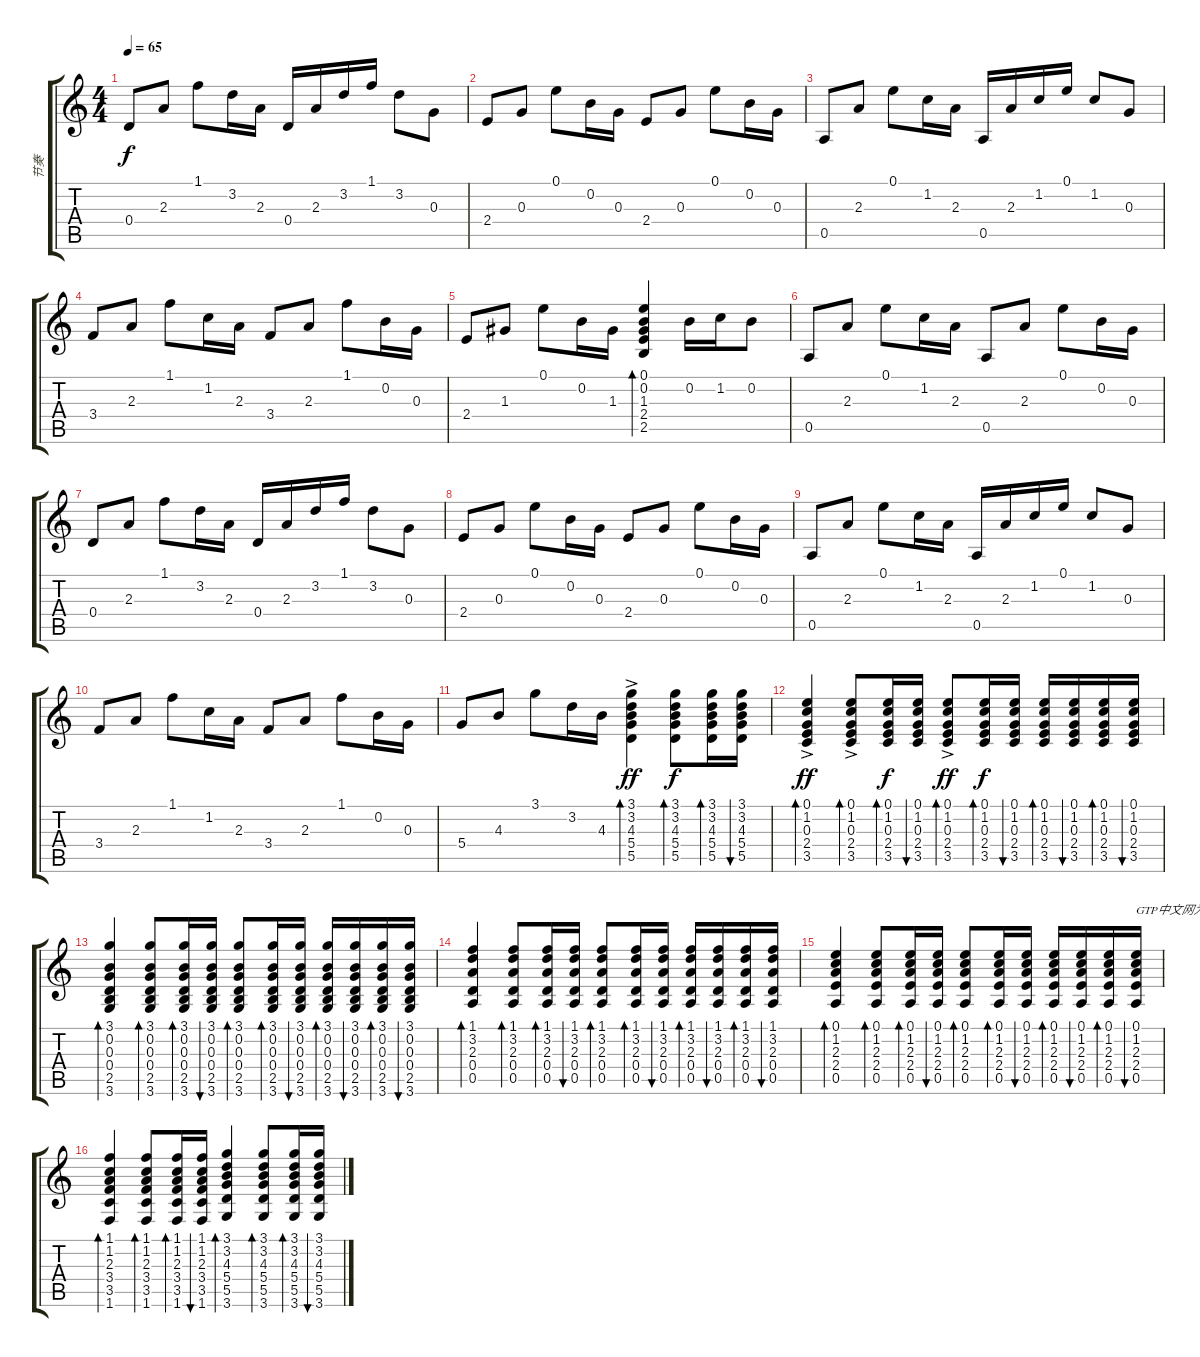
\track ("节奏 " "节奏 ") {instrument acousticguitarnylon}
\staff {score tabs}
\tuning (E4 B3 G3 D3 A2 E2) {hide}
\ts (4 4)
\tempo 65
\clef g2
\ks c
0.4.8{dy f} 2.3.8 1.1.8 3.2.16 2.3.16 0.4.16 2.3.16 3.2.16 1.1.16 3.2.8 0.3.8 |
2.4.8 0.3.8 0.1.8 0.2.16 0.3.16 2.4.8 0.3.8 0.1.8 0.2.16 0.3.16 |
0.5.8 2.3.8 0.1.8 1.2.16 2.3.16 0.5.16 2.3.16 1.2.16 0.1.16 1.2.8 0.3.8 |
3.4.8 2.3.8 1.1.8 1.2.16 2.3.16 3.4.8 2.3.8 1.1.8 0.2.16 0.3.16 |
2.4.8 1.3.8 0.1.8 0.2.16 1.3.16 (0.1 0.2 1.3 2.4 2.5).4{bd 60} 0.2.16 1.2.16 0.2.8 |
0.5.8 2.3.8 0.1.8 1.2.16 2.3.16 0.5.8 2.3.8 0.1.8 0.2.16 0.3.16 |
0.4.8 2.3.8 1.1.8 3.2.16 2.3.16 0.4.16 2.3.16 3.2.16 1.1.16 3.2.8 0.3.8 |
2.4.8 0.3.8 0.1.8 0.2.16 0.3.16 2.4.8 0.3.8 0.1.8 0.2.16 0.3.16 |
0.5.8 2.3.8 0.1.8 1.2.16 2.3.16 0.5.16 2.3.16 1.2.16 0.1.16 1.2.8 0.3.8 |
3.4.8 2.3.8 1.1.8 1.2.16 2.3.16 3.4.8 2.3.8 1.1.8 0.2.16 0.3.16 |
5.4.8 4.3.8 3.1.8 3.2.16 4.3.16 (3.1 3.2 4.3{ac} 5.4 5.5).4{bd 60 dy ff} (3.1 3.2 4.3 5.4 5.5).8{bd 60 dy f} (3.1 3.2 4.3 5.4 5.5).16{bd 60} (3.1 3.2 4.3 5.4 5.5).16{bu 60} |
(0.1 1.2{ac} 0.3 2.4 3.5).4{bd 60 txt " " dy ff} (0.1{ac} 1.2 0.3 2.4 3.5).8{bd 60} (0.1 1.2 0.3 2.4 3.5).16{bd 60 dy f} (0.1 1.2 0.3 2.4 3.5).16{bu 60} (0.1 1.2{ac} 0.3 2.4 3.5).8{bd 60 dy ff} (0.1 1.2 0.3 2.4 3.5).16{bd 60 dy f} (0.1 1.2 0.3 2.4 3.5).16{bu 60} (0.1 1.2 0.3 2.4 3.5).16{bd 60} (0.1 1.2 0.3 2.4 3.5).16{bu 60} (0.1 1.2 0.3 2.4 3.5).16{bd 60} (0.1 1.2 0.3 2.4 3.5).16{bu 60} |
(3.1 0.2 0.3 0.4 2.5 3.6).4{bd 60} (3.1 0.2 0.3 0.4 2.5 3.6).8{bd 60} (3.1 0.2 0.3 0.4 2.5 3.6).16{bd 60} (3.1 0.2 0.3 0.4 2.5 3.6).16{bu 60} (3.1 0.2 0.3 0.4 2.5 3.6).8{bd 60} (3.1 0.2 0.3 0.4 2.5 3.6).16{bd 60} (3.1 0.2 0.3 0.4 2.5 3.6).16{bu 60} (3.1 0.2 0.3 0.4 2.5 3.6).16{bd 60} (3.1 0.2 0.3 0.4 2.5 3.6).16{bu 60} (3.1 0.2 0.3 0.4 2.5 3.6).16{bd 60} (3.1 0.2 0.3 0.4 2.5 3.6).16{bu 60} |
(1.1 3.2 2.3 0.4 0.5).4{bd 60} (1.1 3.2 2.3 0.4 0.5).8{bd 60} (1.1 3.2 2.3 0.4 0.5).16{bd 60} (1.1 3.2 2.3 0.4 0.5).16{bu 60} (1.1 3.2 2.3 0.4 0.5).8{bd 60} (1.1 3.2 2.3 0.4 0.5).16{bd 60} (1.1 3.2 2.3 0.4 0.5).16{bu 60} (1.1 3.2 2.3 0.4 0.5).16{bd 60} (1.1 3.2 2.3 0.4 0.5).16{bu 60} (1.1 3.2 2.3 0.4 0.5).16{bd 60} (1.1 3.2 2.3 0.4 0.5).16{bu 60} |
(0.1 1.2 2.3 2.4 0.5).4{bd 60} (0.1 1.2 2.3 2.4 0.5).8{bd 60} (0.1 1.2 2.3 2.4 0.5).16{bd 60} (0.1 1.2 2.3 2.4 0.5).16{bu 60} (0.1 1.2 2.3 2.4 0.5).8{bd 60} (0.1 1.2 2.3 2.4 0.5).16{bd 60} (0.1 1.2 2.3 2.4 0.5).16{bu 60} (0.1 1.2 2.3 2.4 0.5).16{bd 60} (0.1 1.2 2.3 2.4 0.5).16{bu 60} (0.1 1.2 2.3 2.4 0.5).16{bd 60} (0.1 1.2 2.3 2.4 0.5).16{bu 60 txt "GTP中文网为您提供优秀的谱子"} |
(1.1 1.2 2.3 3.4 3.5 1.6).4{bd 60} (1.1 1.2 2.3 3.4 3.5 1.6).8{bd 60} (1.1 1.2 2.3 3.4 3.5 1.6).16{bd 60} (1.1 1.2 2.3 3.4 3.5 1.6).16{bu 60} (3.1 3.2 4.3 5.4 5.5 3.6).4{bd 60} (3.1 3.2 4.3 5.4 5.5 3.6).8{bd 60} (3.1 3.2 4.3 5.4 5.5 3.6).16{bd 60} (3.1 3.2 4.3 5.4 5.5 3.6).16{bu 60}
